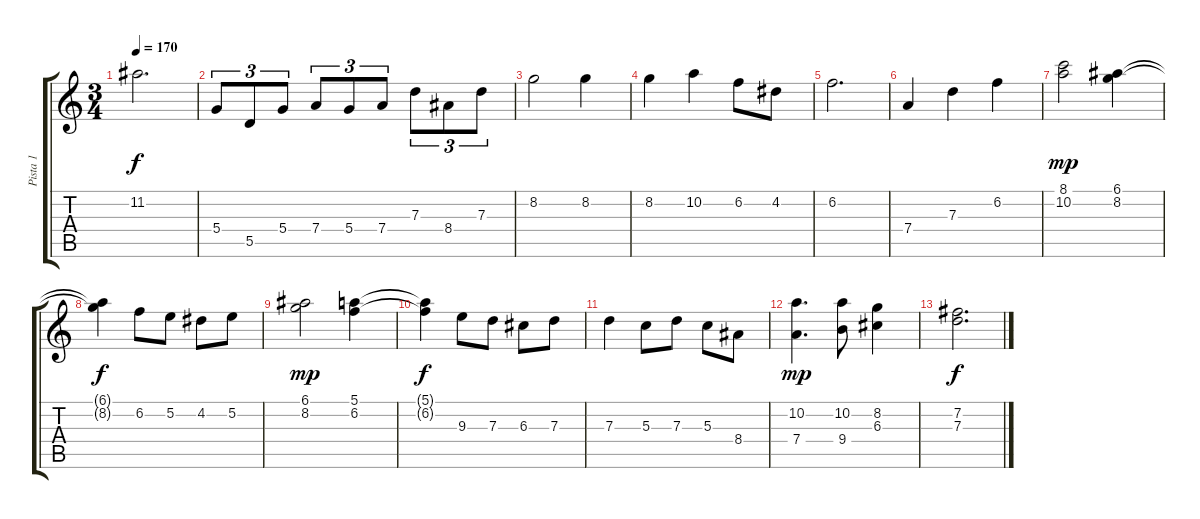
\track ("Pista 1" "Pista 1") {instrument distortionguitar}
\staff {score tabs}
\tuning (E4 B3 G3 D3 A2 E2) {hide}
\ts (3 4)
\tempo 170
\clef g2
\ks c
11.2.2{d dy f} |
5.4.8{tu (3 2)} 5.5.8{tu (3 2)} 5.4.8{tu (3 2)} 7.4.8{tu (3 2)} 5.4.8{tu (3 2)} 7.4.8{tu (3 2)} 7.3.8{tu (3 2)} 8.4.8{tu (3 2)} 7.3.8{tu (3 2)} |
8.2.2 8.2.4 |
8.2.4 10.2.4 6.2.8 4.2.8 |
6.2.2{d} |
7.4.4 7.3.4 6.2.4 |
(8.1 10.2).2{dy mp} (6.1 8.2).4 |
(6.1{t} 8.2{t}).4{dy f} 6.2.8 5.2.8 4.2.8 5.2.8 |
(6.1 8.2).2{dy mp} (5.1 6.2).4 |
(5.1{t} 6.2{t}).4{dy f} 9.3.8 7.3.8 6.3.8 7.3.8 |
7.3.4 5.3.8 7.3.8 5.3.8 8.4.8 |
(10.2 7.4).4{d dy mp} (10.2 9.4).8 (8.2 6.3).4 |
(7.2 7.3).2{d dy f}
